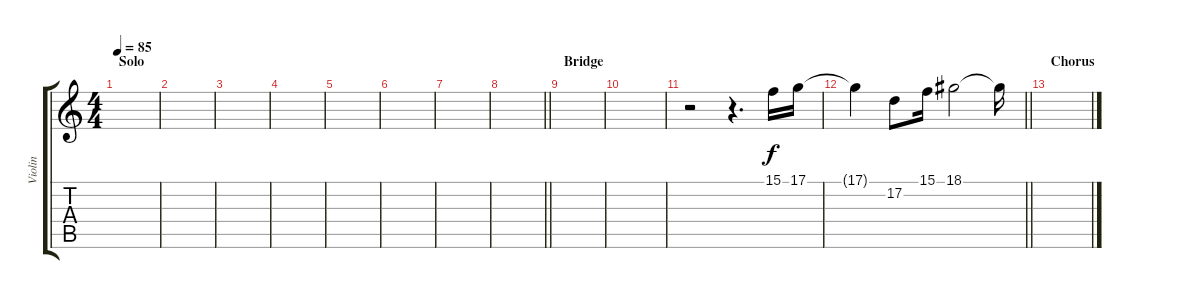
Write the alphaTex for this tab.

\track ("Violin" "Violin") {instrument stringensemble1}
\staff {score tabs}
\tuning (D4 A3 F3 C3 G2 D2) {hide}
\ts (4 4)
\section ("" "Solo")
\tempo 85
\clef g2
\ks c
|
|
|
|
|
|
|
\barLineRight lightlight
|
\section ("" "Bridge")
|
|
r.2 r.4{d volume 9} 15.1.16 17.1.16 |
\barLineRight lightlight
17.1{t}.4 17.2.8 15.1.16 18.1.2 18.1{t}.16 |
\section ("" "Chorus")
